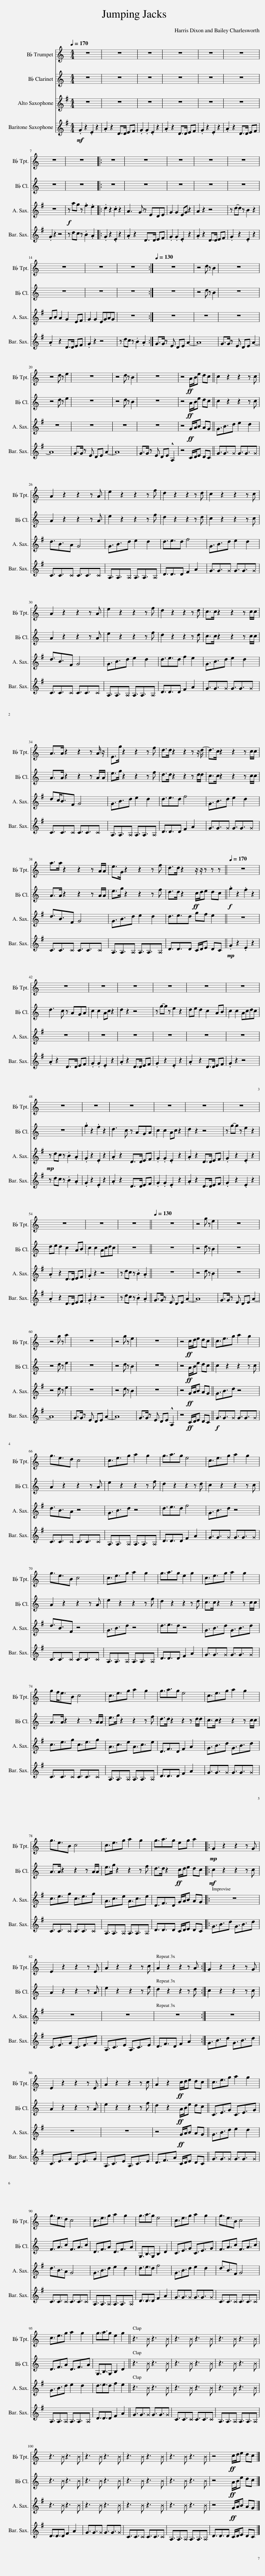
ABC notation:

X:1
%%score 1 2 3 4
L:1/8
Q:1/4=170
M:4/4
I:linebreak $
K:none
V:1 treble transpose=-2
V:2 treble transpose=-2
V:3 treble transpose=-9
V:4 treble transpose=-21
V:1
[K:C] z8 | z8 | z8 | z8 | z8 | %5
 z8 |$ z8 | z8 |: z8 | z8 | %10
 z8 | z8 | z8 |$ z8 | z8 | %15
 z8 :|[Q:1/4=130] z8 | z4 d z B2 | z8 |$ z4 d z e2 | %20
 z8 | z4 d z B2 | z8 | z4!ff! A/B/e dc || c2 z2 z2 z c |$ %25
 A2 z2 z2 z A | e2 z2 z2 z f | d2 z2 z2 z d | c2 z2 z2 z c |$ A2 z2 z2 z A | %30
 e2 z2 z2 z f | d2 z2 z2 z d | c>c z2 z2 z c/c/ |$ A>A z2 z2 z A/ z/ | E>g z2 z2 z f | %35
 d>d z2 z2 z z/ d/- | d>c z2 z2 z c/c/ |$ a>a z2 z2 z A/A/ | e>G z2 z2 z f | d>d z2 z/ z/ z z z || %40
[Q:1/4=170] z8 |$ z8 | z8 | z8 | z8 | %45
 z8 | z8 |$ z8 | z8 | z8 | %50
 z8 | z8 | z8 |$ z8 | z8 | %55
 z8 ||[Q:1/4=130] z8 | z4 g z e2 | z8 |$ z4 g z a2 | %60
 z8 | z4 g z e2 | z8 | z4!ff! c/d/e dc || c3/2e3/2g a2 g2 |$ %65
 g3/2e3/2d c4 | c3/2e3/2g a2 g2 | g3/2a3/2g e4 | c3/2e3/2g a2 g2 |$ g3/2e3/2B c4 | %70
 c3/2e3/2g a2 g2 | g3/2a3/2g e2 g2 | c3/2e3/2g a2 g2 |$ gf<eB c4 | c3/2e3/2g a2 g2 | %75
 g3/2a3/2g e4 | c3/2e3/2g a2 g2 |$ g3/2e3/2B c4 | c3/2e3/2g a2 g2 | g3/2a3/2g eg a2 |: %80
!mp! G2 z2 z2 z G |$ E2 z2 z2 z E | A2 z2 z2 z c | A2 z2 z2 z A :| G2 z2 z2 z G |$ %85
 E2 z2 z2 z E | A2 z2 z2 z c | A2 z2!ff! c/d/e dc || c3/2e3/2g a2 g2 |$ g3/2e3/2d c4 | %90
 c3/2e3/2g a2 g2 | g3/2a3/2g e4 | c3/2e3/2g a2 g2 | g3/2e3/2B c4 |$ c3/2e3/2g a2 g2 | %95
 g3/2a3/2g e2 g2 ||!ppp! z3 B z3 B | z3 B z3 B | z3 B z3 B |$ z3 B z3 B | %100
 z3 B z3 B | z3 B z3 B | z3 B z3 B | z4!ff! c/d/e dc |] %104
V:2
[K:C] z8 | z8 | z8 | z8 | z8 | %5
 z8 |$ z8 | z8 |: z8 | z8 | %10
 z8 | z8 | z8 |$ z8 | z8 | %15
 z8 :| z8 | z4 d z B2 | z8 |$ z4 d z e2 | %20
 z8 | z4 d z B2 | z8 | z4!ff! A/B/e dc || c2 z2 z2 z c |$ %25
 A2 z2 z2 z A | e2 z2 z2 z f | d2 z2 z2 z d | c2 z2 z2 z c |$ A2 z2 z2 z A | %30
 e2 z2 z2 z f | d2 z2 z2 z d | c>c z2 z2 z c/c/ |$ A>A z2 z2 z A/A/ | e>g z2 z2 z f | %35
 d>d z2 z2 z d/d/ | c>c z2 z2 z c/c/ |$ A>A z2 z2 z A/A/ | e>g z2 z2 z f | d>d z2!ff! c/d/e dc || %40
!f! .g2 z2 .f2 z2 |$ d3 c z AGA | c2 c2 Ac z2 | d2 z2 z4 | z g-g z e2 z2 | %45
 de d2 c2 AB | c2 c2 Acdc |$ z8 | .g2 z2 .f2 z2 | d3 c z AGA | %50
 c2 c2 Ac z2 | d2 z2 z4 | z g-g z e2 z2 |$ de d2 c2 AB | c2 c2 Acdc | %55
 z8 || z8 | z4 d z B2 | z8 |$ z4 d z e2 | %60
 z8 | z4 d z B2 | z8 | z4!ff! A/B/e dc || c2 z2 z2 z c |$ %65
 A2 z2 z2 z A | e2 z2 z2 z f | d2 z2 z2 z d | c2 z2 z2 z c |$ A2 z2 z2 z A | %70
 e2 z2 z2 z f | d2 z2 z2 z d | c>c z2 z2 z c/c/ |$ A>A z2 z2 z A/A/ | e>g z2 z2 z f | %75
 d>d z2 z2 z d/d/ | c>c z2 z2 z c/c/ |$ A>A z2 z2 z A/A/ | e>g z2 z2 z f | d>d z2!ff! c/d/e dc |: %80
!mf! c2 z2 z2 z c |$ A2 z2 z2 z A | e2 z2 z2 z f | d2 z2 z2 z d :| c2 z2 z2 z c |$ %85
 A2 z2 z2 z A | e2 z2 z2 z f | d2 z2!ff! A/B/e dc || C3/2E3/2G C3/2E3/2G |$ F3/2A3/2c F3/2A3/2c | %90
 D3/2F3/2A D3/2F3/2A | G,3/2B,3/2G, B,2 D2 | C3/2E3/2G C3/2E3/2G | F3/2A3/2c F3/2A3/2c |$ D3/2F3/2A D3/2F3/2A | %95
 G,3/2B,3/2G, B,2 D2 ||!ppp! z3 B z3 B | z3 B z3 B | z3 B z3 B |$ z3 B z3 B | %100
 z3 B z3 B | z3 B z3 B | z3 B z3 B | z4!ff! A/B/e dc |] %104
V:3
[K:G] z8 | z8 | z8 | z8 | z8 | %5
 z8 |$ z8 |!f! z ag z .f2 .e2 |: .d2 z2 .c2 z2 | A3 G z EDE | %10
 G2 G2 EG z2 | A2 z2 z4 | z d-d z B2 z2 |$ AB A2 G2 EF | G2 G2 EGAG | %15
 z8 :| z8 | z8 | z8 |$ z8 | %20
 z8 | z8 | z8 | z4!ff! G/A/B AG || G3/2B3/2d e2 d2 |$ %25
 d3/2B3/2A G4 | G3/2B3/2d e2 d2 | d3/2e3/2d f4 | G3/2B3/2d e2 d2 |$ d3/2B3/2F G4 | %30
 G3/2B3/2d e2 d2 | d3/2e3/2d f2 e2 | G3/2B3/2d e2 d2 |$ dc<BF G4 | G3/2B3/2d e2 d2 | %35
 d3/2e3/2d f4 | G3/2B3/2d e2 d2 |$ d3/2B3/2F G4 | G3/2B3/2d e2 d2 | d3/2e3/2d gf e2 || %40
 z8 |$ z8 | z8 | z8 | z8 | %45
 z8 | z8 |$!mp! z dc z .B2 .A2 | .G2 z2 .E2 z2 | .A2 z2 D>D EF | %50
 .G2 .G2 .E2 z2 | .A2 z2 D>D EF | .G2 z2 .E2 z2 |$ .A2 z2 D>D EF | .G2 z2 z4 | %55
 z dc z .B2 .A2 || z8 | z4 d z B2 | z8 |$ z4 d z e2 | %60
 z8 | z4 d z B2 | z8 | z4!ff! G/A/B AG || G3/2B3/2d z4 |$ %65
 d3/2B3/2A z4 | G3/2B3/2d z4 | d3/2e3/2d f4 | G3/2B3/2d z4 |$ d3/2B3/2F z4 | %70
 G3/2B3/2d z4 | d3/2e3/2d z4 | G3/2B3/2d G3/2B3/2d |$ c3/2e3/2g c3/2e3/2g | A3/2c3/2e A3/2c3/2e | %75
 D3/2F3/2D F2 A2 | G3/2B3/2d G3/2B3/2d |$ c3/2e3/2g c3/2e3/2g | A3/2c3/2e A3/2c3/2e | D3/2F3/2D G/A/B AG |: %80
 z8 |$ z8 | z8 | z8 :| z8 |$ %85
 z8 | z8 | z4!ff! G/A/B AG || G3/2B3/2d e2 d2 |$ d3/2B3/2A G4 | %90
 G3/2B3/2d e2 d2 | d3/2e3/2d f4 | G3/2B3/2d e2 d2 | d3/2B3/2F G4 |$ G3/2B3/2d e2 d2 | %95
 d3/2e3/2d f2 e2 ||!ppp! z3 B z3 B | z3 B z3 B | z3 B z3 B |$ z3 B z3 B | %100
 z3 B z3 B | z3 B z3 B | z3 B z3 B | z4!ff! G/A/B AG |] %104
V:4
[K:G]!mf! .G2 z2 .E2 z2 | .A2 z2 D>D EF | .G2 .G2 .E2 z2 | .A2 z2 D>D EF | .G2 z2 .E2 z2 | %5
 .A2 z2 D>D EF |$ .G2 z2 z4 | z dc z .B2 .A2 |: .G2 z2 .E2 z2 | .A2 z2 D>D EF | %10
 .G2 .G2 .E2 z2 | .A2 z2 D>D EF | .G2 z2 .E2 z2 |$ .A2 z2 D>D EF | .G2 z2 z4 | %15
 z dc z .B2 .A2 :| G>G z E DE A2- | A8 | G>G z E DE A2- |$ A8 | %20
 G>G z E DE A2- | A8 | G>G z E DE !^!A,2 | z4 C/D/E DC || G3/2G3/2G G3/2G3/2G |$ %25
 C3/2C3/2C C3/2C3/2C | A,3/2A,3/2A, A,3/2A,3/2A, | D3/2D3/2D F2 A2 | G3/2G3/2G G3/2G3/2G |$ C3/2C3/2C C3/2C3/2C | %30
 A,3/2A,3/2A, A,3/2A,3/2A, | D3/2D3/2D F2 A2 | G3/2G3/2G G3/2G3/2G |$ C3/2C3/2C C3/2C3/2C | A,3/2A,3/2A, A,3/2A,3/2A, | %35
 D3/2D3/2D F2 A2 | G3/2G3/2G G3/2G3/2G |$ C3/2C3/2C C3/2C3/2C | A,3/2A,3/2A, A,3/2A,3/2A, | D3/2D3/2D C/D/E DC || %40
!mp! .G2 z2 .E2 z2 |$ .A2 z2 D>D EF | .G2 .G2 .E2 z2 | .A2 z2 D>D EF | .G2 z2 .E2 z2 | %45
 .A2 z2 D>D EF | .G2 z2 z4 |$ z dc z .B2 .A2 | .G2 z2 .E2 z2 | .A2 z2 D>D EF | %50
 .G2 .G2 .E2 z2 | .A2 z2 D>D EF | .G2 z2 .E2 z2 |$ .A2 z2 D>D EF | .G2 z2 z4 | %55
 z dc z .B2 .A2 || G>G z E DE A2- | A8 | G>G z E DE A2- |$ A8 | %60
 G>G z E DE A2- | A8 | G>G z E DE !^!A,2 | z4!ff! C/D/E DC ||!f! G3/2G3/2G G3/2G3/2G |$ %65
 C3/2C3/2C C3/2C3/2C | A,3/2A,3/2A, A,3/2A,3/2A, | D3/2D3/2D F2 A2 | G3/2G3/2G G3/2G3/2G |$ C3/2C3/2C C3/2C3/2C | %70
 A,3/2A,3/2A, A,3/2A,3/2A, | D3/2D3/2D F2 A2 | G3/2G3/2G G3/2G3/2G |$ C3/2C3/2C C3/2C3/2C | A,3/2A,3/2A, A,3/2A,3/2A, | %75
 D3/2D3/2D F2 A2 | G3/2G3/2G G3/2G3/2G |$ C3/2C3/2C C3/2C3/2C | A,3/2A,3/2A, A,3/2A,3/2A, | D3/2D3/2D C/D/E DC |: %80
 G3/2B3/2d G3/2B3/2d |$ C3/2E3/2G C3/2E3/2G | A,3/2C3/2E A,3/2C3/2E | D3/2F3/2D F2 A2 :| G3/2B3/2d G3/2B3/2d |$ %85
 C3/2E3/2G C3/2E3/2G | A,3/2C3/2E A,3/2C3/2E | D3/2F3/2A C/D/E DC || G3/2G3/2G G3/2G3/2G |$ C3/2C3/2C C3/2C3/2C | %90
 A,3/2A,3/2A, A,3/2A,3/2A, | D3/2D3/2D F2 A2 | G3/2G3/2G G3/2G3/2G | C3/2C3/2C C3/2C3/2C |$ A,3/2A,3/2A, A,3/2A,3/2A, | %95
 D3/2D3/2D F2 A2 || G3/2G3/2G G3/2G3/2G | C3/2C3/2C C3/2C3/2C | A,3/2A,3/2A, A,3/2A,3/2A, |$ D3/2D3/2D F2 A2 | %100
 G3/2G3/2G G3/2G3/2G | C3/2C3/2C C3/2C3/2C | A,3/2A,3/2A, A,3/2A,3/2A, | D3/2D3/2D C/D/E DC |] %104
